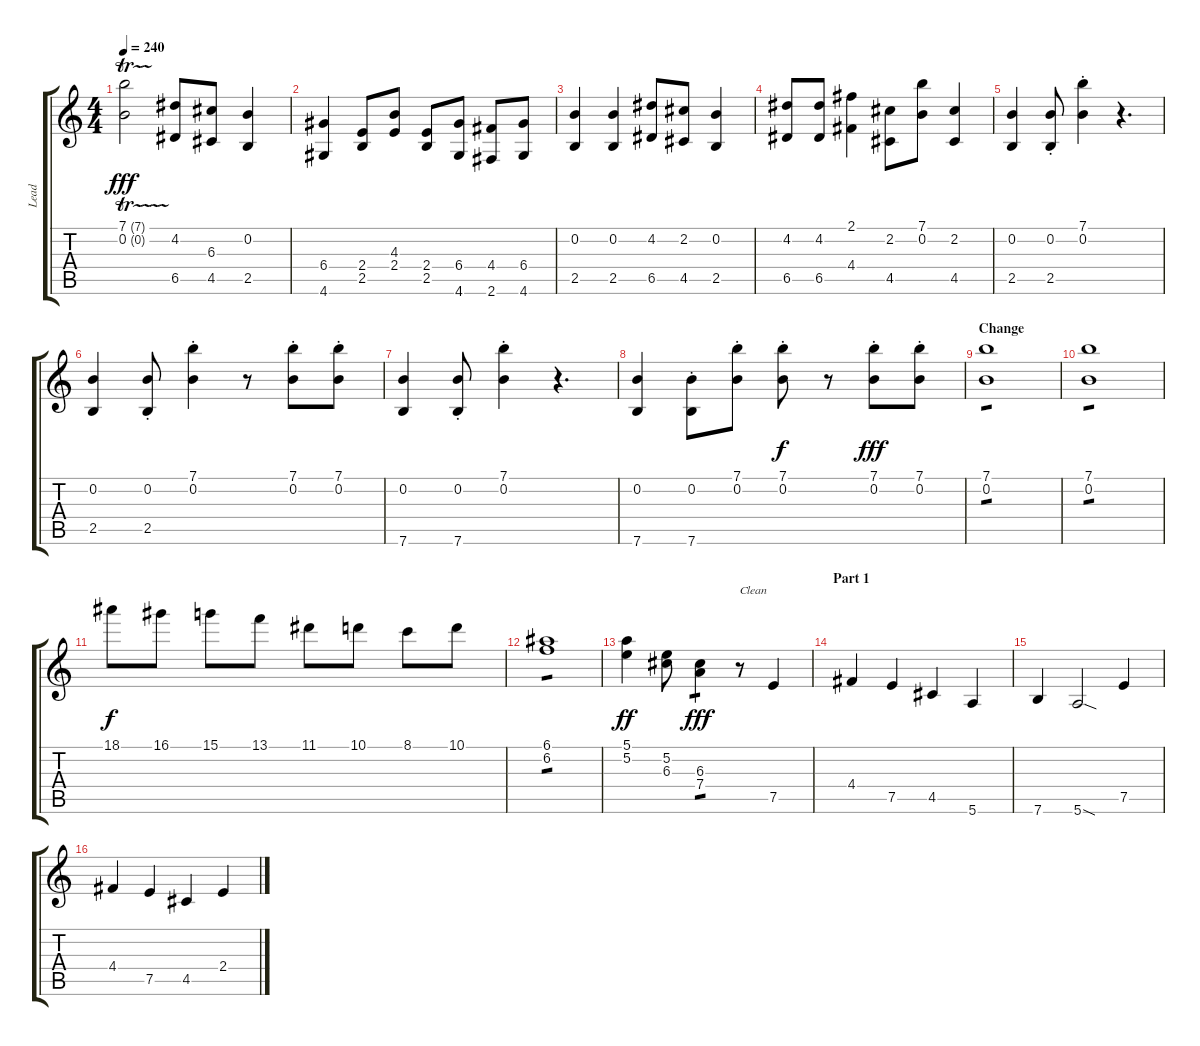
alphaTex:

\track ("Lead" "Lead") {instrument electricguitarclean}
\staff {score tabs}
\tuning (E4 B3 G3 D3 A2 E2) {hide}
\ts (4 4)
\tempo 240
\clef g2
\ks c
(7.1{tr (7 16)} 0.2{tr (0 16)}).2{dy fff} (4.2 6.5).8 (6.3 4.5).8 (0.2 2.5).4 |
(6.4 4.6).4 (2.4 2.5).8 (4.3 2.4).8 (2.4 2.5).8 (6.4 4.6).8 (4.4 2.6).8 (6.4 4.6).8 |
(0.2 2.5).4 (0.2 2.5).4 (4.2 6.5).8 (2.2 4.5).8 (0.2 2.5).4 |
(4.2 6.5).8 (4.2 6.5).8 (2.1 4.4).4 (2.2 4.5).8 (7.1 0.2).8 (2.2 4.5).4 |
(0.2 2.5).4 (0.2{st} 2.5{st}).8 (7.1{st} 0.2{st}).4 r.4{d} |
(0.2 2.5).4 (0.2{st} 2.5{st}).8 (7.1{st} 0.2{st}).4 r.8 (7.1{st} 0.2{st}).8 (7.1{st} 0.2{st}).8 |
(0.2 7.6).4 (0.2{st} 7.6{st}).8 (7.1{st} 0.2{st}).4 r.4{d} |
(0.2 7.6).4 (0.2{st} 7.6{st}).8 (7.1{st} 0.2{st}).8 (7.1{st} 0.2{st}).8{dy f} r.8 (7.1{st} 0.2{st}).8{dy fff} (7.1{st} 0.2{st}).8 |
\section ("" "Change")
(7.1 0.2).1{tp 1} |
(7.1 0.2).1{tp 1} |
18.1.8{dy f} 16.1.8 15.1.8 13.1.8 11.1.8 10.1.8 8.1.8 10.1.8 |
(6.1 6.2).1{tp 1} |
(5.1 5.2).4{dy ff} (5.2 6.3).8 (6.3 7.4).4{tp 1 dy fff} r.8{txt "Clean" instrument electricguitarclean} 7.5.4 |
\section ("" "Part 1")
4.4.4 7.5.4 4.5.4 5.6.4 |
7.6.4 5.6{sod}.2 7.5.4 |
4.4.4 7.5.4 4.5.4 2.4.4
